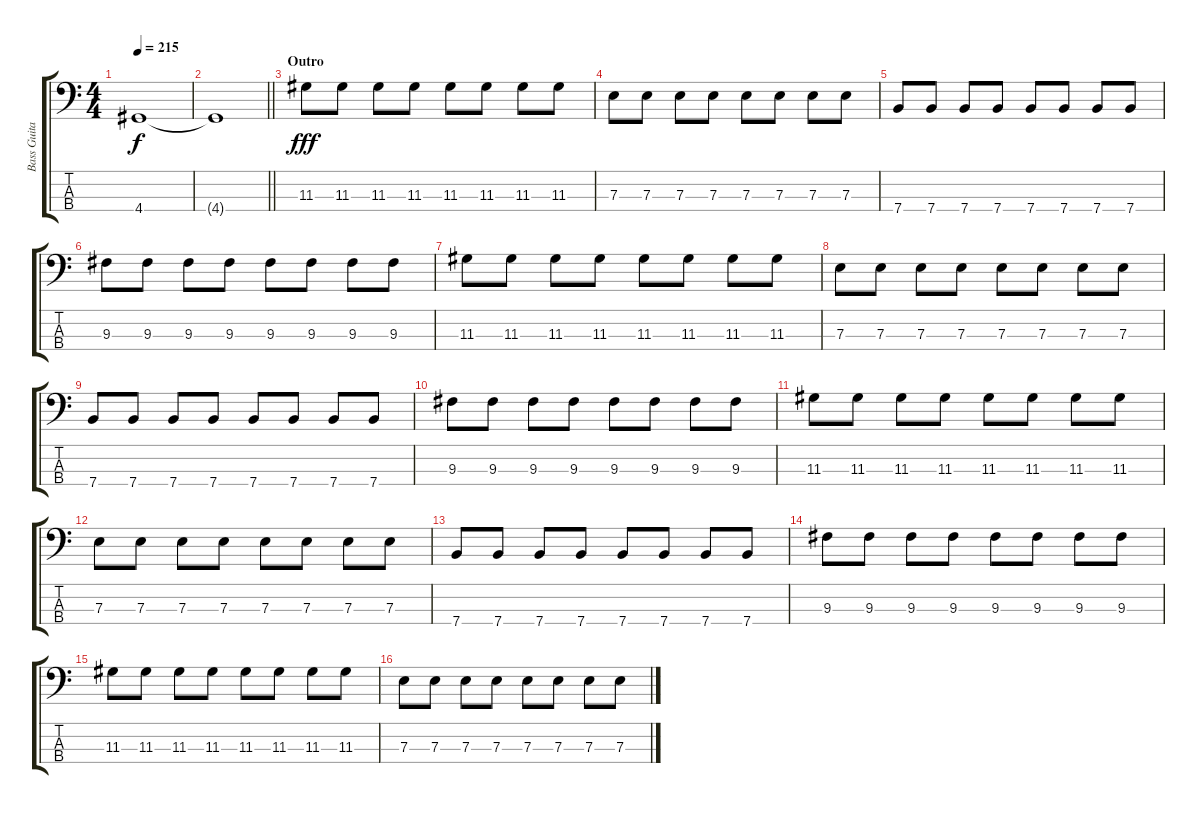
\track ("Bass Guitar (Chris #2)" "Bass Guita") {instrument electricbasspick}
\staff {score tabs}
\tuning (G2 D2 A1 E1) {hide}
\ts (4 4)
\tempo 215
\clef f4
\ks c
4.4{t}.1{dy f} |
\barLineRight lightlight
4.4{t}.1 |
\section ("" "Outro")
11.3.8{dy fff} 11.3.8 11.3.8 11.3.8 11.3.8 11.3.8 11.3.8 11.3.8 |
7.3.8 7.3.8 7.3.8 7.3.8 7.3.8 7.3.8 7.3.8 7.3.8 |
7.4.8 7.4.8 7.4.8 7.4.8 7.4.8 7.4.8 7.4.8 7.4.8 |
9.3.8 9.3.8 9.3.8 9.3.8 9.3.8 9.3.8 9.3.8 9.3.8 |
11.3.8 11.3.8 11.3.8 11.3.8 11.3.8 11.3.8 11.3.8 11.3.8 |
7.3.8 7.3.8 7.3.8 7.3.8 7.3.8 7.3.8 7.3.8 7.3.8 |
7.4.8 7.4.8 7.4.8 7.4.8 7.4.8 7.4.8 7.4.8 7.4.8 |
9.3.8 9.3.8 9.3.8 9.3.8 9.3.8 9.3.8 9.3.8 9.3.8 |
11.3.8 11.3.8 11.3.8 11.3.8 11.3.8 11.3.8 11.3.8 11.3.8 |
7.3.8 7.3.8 7.3.8 7.3.8 7.3.8 7.3.8 7.3.8 7.3.8 |
7.4.8 7.4.8 7.4.8 7.4.8 7.4.8 7.4.8 7.4.8 7.4.8 |
9.3.8 9.3.8 9.3.8 9.3.8 9.3.8 9.3.8 9.3.8 9.3.8 |
11.3.8 11.3.8 11.3.8 11.3.8 11.3.8 11.3.8 11.3.8 11.3.8 |
7.3.8 7.3.8 7.3.8 7.3.8 7.3.8 7.3.8 7.3.8 7.3.8
